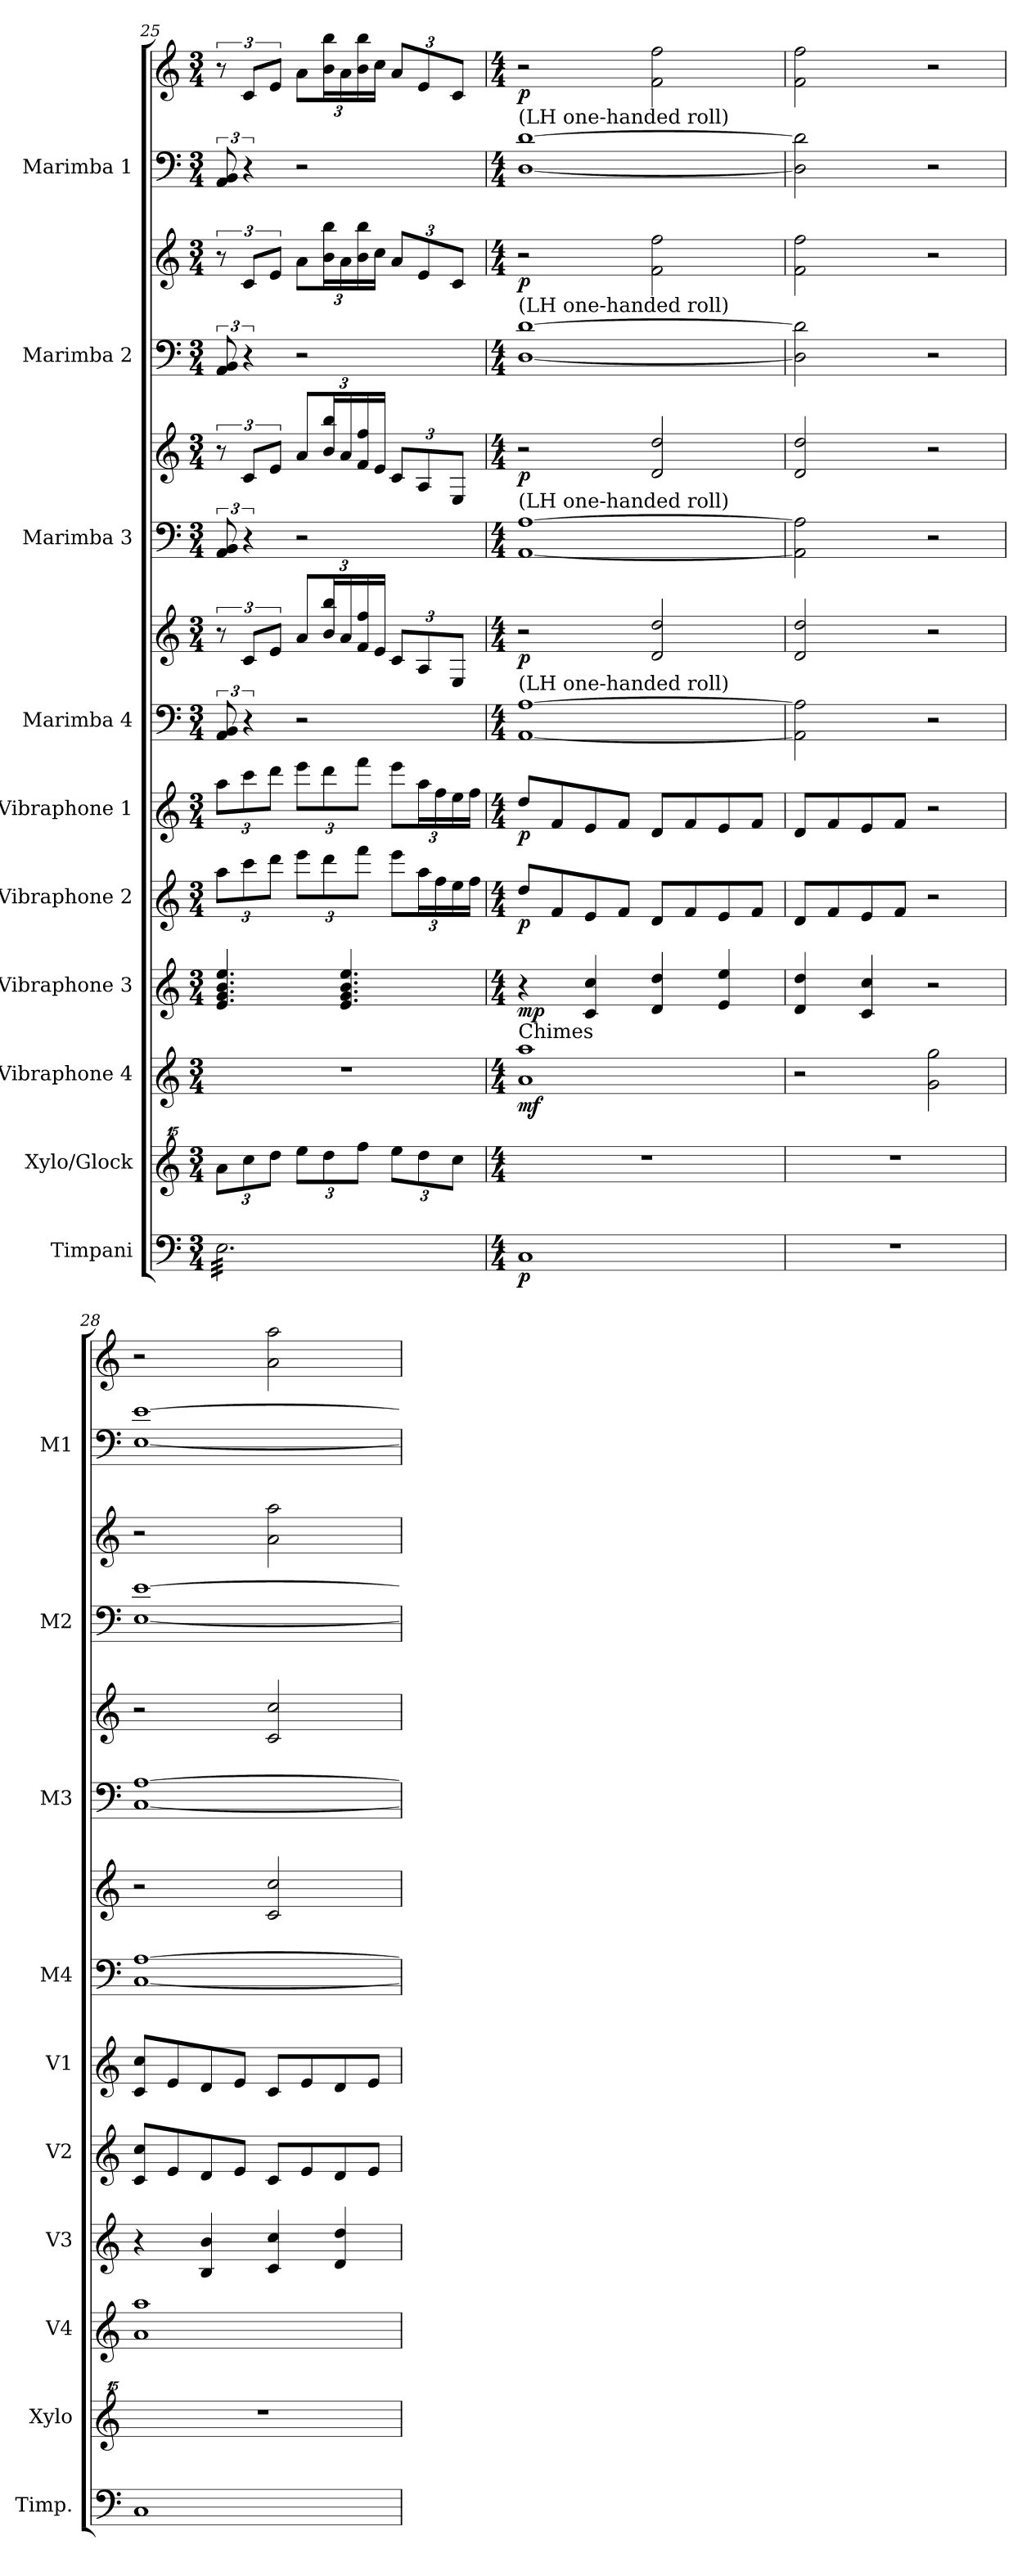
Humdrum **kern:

**kern	**dynam	**kern	**kern	**dynam	**kern	**dynam	**kern	**dynam	**kern	**dynam	**kern	**kern	**dynam	**kern	**kern	**dynam	**kern	**kern	**dynam	**kern	**kern	**dynam
*part10	*part10	*part9	*part8	*part8	*part7	*part7	*part6	*part6	*part5	*part5	*part4	*part4	*part4	*part3	*part3	*part3	*part2	*part2	*part2	*part1	*part1	*part1
*staff14	*staff14	*staff13	*staff12	*staff12	*staff11	*staff11	*staff10	*staff10	*staff9	*staff9	*staff8	*staff7	*staff7/8	*staff6	*staff5	*staff5/6	*staff4	*staff3	*staff3/4	*staff2	*staff1	*staff1/2
*I"Timpani	*	*I"Xylo/Glock	*I"Vibraphone 4	*	*I"Vibraphone 3	*	*I"Vibraphone 2	*	*I"Vibraphone 1	*	*I"Marimba 4	*	*	*I"Marimba 3	*	*	*I"Marimba 2	*	*	*I"Marimba 1	*	*
*I'Timp.	*	*I'Xylo	*I'V4	*	*I'V3	*	*I'V2	*	*I'V1	*	*I'M4	*	*	*I'M3	*	*	*I'M2	*	*	*I'M1	*	*
*clefF4	*	*clefG^^2	*clefG2	*	*clefG2	*	*clefG2	*	*clefG2	*	*clefF4	*clefG2	*	*clefF4	*clefG2	*	*clefF4	*clefG2	*	*clefF4	*clefG2	*
*k[]	*	*k[]	*k[]	*	*k[]	*	*k[]	*	*k[]	*	*k[]	*k[]	*	*k[]	*k[]	*	*k[]	*k[]	*	*k[]	*k[]	*
*C:	*	*C:	*C:	*	*C:	*	*C:	*	*C:	*	*C:	*C:	*	*C:	*C:	*	*C:	*C:	*	*C:	*C:	*
*M3/4	*	*M3/4	*M3/4	*	*M3/4	*	*M3/4	*	*M3/4	*	*M3/4	*M3/4	*	*M3/4	*M3/4	*	*M3/4	*M3/4	*	*M3/4	*M3/4	*
*	*	*Xbrackettup	*	*	*	*	*Xbrackettup	*	*Xbrackettup	*	*	*	*	*	*	*	*	*	*	*	*	*
=25	=25	=25	=25	=25	=25	=25	=25	=25	=25	=25	=25	=25	=25	=25	=25	=25	=25	=25	=25	=25	=25	=25
*tremolo	*	*	*	*	*	*	*	*	*	*	*	*	*	*	*	*	*	*	*	*	*	*
32E\LLL	.	12aaa\L	2.r	.	4.e/ 4.g/ 4.b/ 4.ee/	.	12aa\L	.	12aa\L	.	12AA/ 12BB/	12r	.	12AA/ 12BB/	12r	.	12AA/ 12BB/	12r	.	12AA/ 12BB/	12r	.
32E\	.	.	.	.	.	.	.	.	.	.	.	.	.	.	.	.	.	.	.	.	.	.
32E\	.	.	.	.	.	.	.	.	.	.	.	.	.	.	.	.	.	.	.	.	.	.
.	.	12cccc\	.	.	.	.	12ccc\	.	12ccc\	.	6r	12c/L	.	6r	12c/L	.	6r	12c/L	.	6r	12c/L	.
32E\	.	.	.	.	.	.	.	.	.	.	.	.	.	.	.	.	.	.	.	.	.	.
32E\	.	.	.	.	.	.	.	.	.	.	.	.	.	.	.	.	.	.	.	.	.	.
32E\	.	.	.	.	.	.	.	.	.	.	.	.	.	.	.	.	.	.	.	.	.	.
.	.	12dddd\J	.	.	.	.	12ddd\J	.	12ddd\J	.	.	12e/J	.	.	12e/J	.	.	12e/J	.	.	12e/J	.
32E\	.	.	.	.	.	.	.	.	.	.	.	.	.	.	.	.	.	.	.	.	.	.
32E\	.	.	.	.	.	.	.	.	.	.	.	.	.	.	.	.	.	.	.	.	.	.
*	*	*	*	*	*	*	*	*	*	*	*	*Xbrackettup	*	*	*Xbrackettup	*	*	*Xbrackettup	*	*	*Xbrackettup	*
32E\	.	12eeee\L	.	.	.	.	12eee\L	.	12eee\L	.	2r	12a/L	.	2r	12a/L	.	2r	12a\L	.	2r	12a\L	.
32E\	.	.	.	.	.	.	.	.	.	.	.	.	.	.	.	.	.	.	.	.	.	.
32E\	.	.	.	.	.	.	.	.	.	.	.	.	.	.	.	.	.	.	.	.	.	.
.	.	12dddd\	.	.	.	.	12ddd\	.	12ddd\	.	.	24b/ 24bb/L	.	.	24b/ 24bb/L	.	.	24b\ 24bb\L	.	.	24b\ 24bb\L	.
32E\	.	.	.	.	.	.	.	.	.	.	.	.	.	.	.	.	.	.	.	.	.	.
32E\	.	.	.	.	4.e/ 4.g/ 4.b/ 4.ee/	.	.	.	.	.	.	24a/	.	.	24a/	.	.	24a\	.	.	24a\	.
32E\	.	.	.	.	.	.	.	.	.	.	.	.	.	.	.	.	.	.	.	.	.	.
.	.	12ffff\J	.	.	.	.	12fff\J	.	12fff\J	.	.	24f/ 24ff/	.	.	24f/ 24ff/	.	.	24b\ 24bb\	.	.	24b\ 24bb\	.
32E\	.	.	.	.	.	.	.	.	.	.	.	.	.	.	.	.	.	.	.	.	.	.
.	.	.	.	.	.	.	.	.	.	.	.	24e/JJ	.	.	24e/JJ	.	.	24cc\JJ	.	.	24cc\JJ	.
32E\	.	.	.	.	.	.	.	.	.	.	.	.	.	.	.	.	.	.	.	.	.	.
32E\	.	12eeee\L	.	.	.	.	12eee\L	.	12eee\L	.	.	12c/L	.	.	12c/L	.	.	12a/L	.	.	12a/L	.
32E\	.	.	.	.	.	.	.	.	.	.	.	.	.	.	.	.	.	.	.	.	.	.
32E\	.	.	.	.	.	.	.	.	.	.	.	.	.	.	.	.	.	.	.	.	.	.
.	.	12dddd\	.	.	.	.	24aa\L	.	24aa\L	.	.	12A/	.	.	12A/	.	.	12e/	.	.	12e/	.
32E\	.	.	.	.	.	.	.	.	.	.	.	.	.	.	.	.	.	.	.	.	.	.
32E\	.	.	.	.	.	.	24ff\	.	24ff\	.	.	.	.	.	.	.	.	.	.	.	.	.
32E\	.	.	.	.	.	.	.	.	.	.	.	.	.	.	.	.	.	.	.	.	.	.
.	.	12cccc\J	.	.	.	.	24ee\	.	24ee\	.	.	12E/J	.	.	12E/J	.	.	12c/J	.	.	12c/J	.
32E\	.	.	.	.	.	.	.	.	.	.	.	.	.	.	.	.	.	.	.	.	.	.
.	.	.	.	.	.	.	24ff\JJ	.	24ff\JJ	.	.	.	.	.	.	.	.	.	.	.	.	.
32E\JJJ	.	.	.	.	.	.	.	.	.	.	.	.	.	.	.	.	.	.	.	.	.	.
*Xtremolo	*	*	*	*	*	*	*	*	*	*	*	*	*	*	*	*	*	*	*	*	*	*
=26	=26	=26	=26	=26	=26	=26	=26	=26	=26	=26	=26	=26	=26	=26	=26	=26	=26	=26	=26	=26	=26	=26
*M4/4	*	*M4/4	*M4/4	*	*M4/4	*	*M4/4	*	*M4/4	*	*M4/4	*M4/4	*	*M4/4	*M4/4	*	*M4/4	*M4/4	*	*M4/4	*M4/4	*
!	!	!	!	!	!	!	!	!	!	!	!	!	!	!	!	!	!	!	!	!LO:TX:a:t=(LH one-handed roll)	!	!
!	!	!	!	!	!	!	!	!	!	!	!	!	!	!	!	!	!LO:TX:a:t=(LH one-handed roll)	!	!	!	!	!
!	!	!	!	!	!	!	!	!	!	!	!	!	!	!LO:TX:a:t=(LH one-handed roll)	!	!	!	!	!	!	!	!
!	!	!	!	!	!	!	!	!	!	!	!LO:TX:a:t=(LH one-handed roll)	!	!	!	!	!	!	!	!	!	!	!
!	!	!	!LO:TX:a:t=Chimes	!	!	!	!	!	!	!	!	!	!	!	!	!	!	!	!	!	!	!
!	!LO:DY:b	!	!	!LO:DY:b	!	!LO:DY:b	!	!LO:DY:b	!	!LO:DY:b	!	!	!LO:DY:b	!	!	!LO:DY:b	!	!	!LO:DY:b	!	!	!LO:DY:b
1C	p	1r	1a 1aa	mf	4r	mp	8dd/L	p	8dd/L	p	[1AA [1A	2r	p	[1AA [1A	2r	p	[1D [1d	2r	p	[1D [1d	2r	p
.	.	.	.	.	.	.	8f/	.	8f/	.	.	.	.	.	.	.	.	.	.	.	.	.
.	.	.	.	.	4c/ 4cc/	.	8e/	.	8e/	.	.	.	.	.	.	.	.	.	.	.	.	.
.	.	.	.	.	.	.	8f/J	.	8f/J	.	.	.	.	.	.	.	.	.	.	.	.	.
.	.	.	.	.	4d/ 4dd/	.	8d/L	.	8d/L	.	.	2d/ 2dd/	.	.	2d/ 2dd/	.	.	2f\ 2ff\	.	.	2f\ 2ff\	.
.	.	.	.	.	.	.	8f/	.	8f/	.	.	.	.	.	.	.	.	.	.	.	.	.
.	.	.	.	.	4e/ 4ee/	.	8e/	.	8e/	.	.	.	.	.	.	.	.	.	.	.	.	.
.	.	.	.	.	.	.	8f/J	.	8f/J	.	.	.	.	.	.	.	.	.	.	.	.	.
!!LO:PB:g=z
=27	=27	=27	=27	=27	=27	=27	=27	=27	=27	=27	=27	=27	=27	=27	=27	=27	=27	=27	=27	=27	=27	=27
1r	.	1r	2r	.	4d/ 4dd/	.	8d/L	.	8d/L	.	2AA\] 2A\]	2d/ 2dd/	.	2AA\] 2A\]	2d/ 2dd/	.	2D\] 2d\]	2f\ 2ff\	.	2D\] 2d\]	2f\ 2ff\	.
.	.	.	.	.	.	.	8f/	.	8f/	.	.	.	.	.	.	.	.	.	.	.	.	.
.	.	.	.	.	4c/ 4cc/	.	8e/	.	8e/	.	.	.	.	.	.	.	.	.	.	.	.	.
.	.	.	.	.	.	.	8f/J	.	8f/J	.	.	.	.	.	.	.	.	.	.	.	.	.
.	.	.	2g\ 2gg\	.	2r	.	2r	.	2r	.	2r	2r	.	2r	2r	.	2r	2r	.	2r	2r	.
=28	=28	=28	=28	=28	=28	=28	=28	=28	=28	=28	=28	=28	=28	=28	=28	=28	=28	=28	=28	=28	=28	=28
1C	.	1r	1a 1aa	.	4r	.	8c/ 8cc/L	.	8c/ 8cc/L	.	[1C [1A	2r	.	[1C [1A	2r	.	[1E [1e	2r	.	[1E [1e	2r	.
.	.	.	.	.	.	.	8e/	.	8e/	.	.	.	.	.	.	.	.	.	.	.	.	.
.	.	.	.	.	4B/ 4b/	.	8d/	.	8d/	.	.	.	.	.	.	.	.	.	.	.	.	.
.	.	.	.	.	.	.	8e/J	.	8e/J	.	.	.	.	.	.	.	.	.	.	.	.	.
.	.	.	.	.	4c/ 4cc/	.	8c/L	.	8c/L	.	.	2c/ 2cc/	.	.	2c/ 2cc/	.	.	2a\ 2aa\	.	.	2a\ 2aa\	.
.	.	.	.	.	.	.	8e/	.	8e/	.	.	.	.	.	.	.	.	.	.	.	.	.
.	.	.	.	.	4d/ 4dd/	.	8d/	.	8d/	.	.	.	.	.	.	.	.	.	.	.	.	.
.	.	.	.	.	.	.	8e/J	.	8e/J	.	.	.	.	.	.	.	.	.	.	.	.	.
=	=	=	=	=	=	=	=	=	=	=	=	=	=	=	=	=	=	=	=	=	=	=
*-	*-	*-	*-	*-	*-	*-	*-	*-	*-	*-	*-	*-	*-	*-	*-	*-	*-	*-	*-	*-	*-	*-
